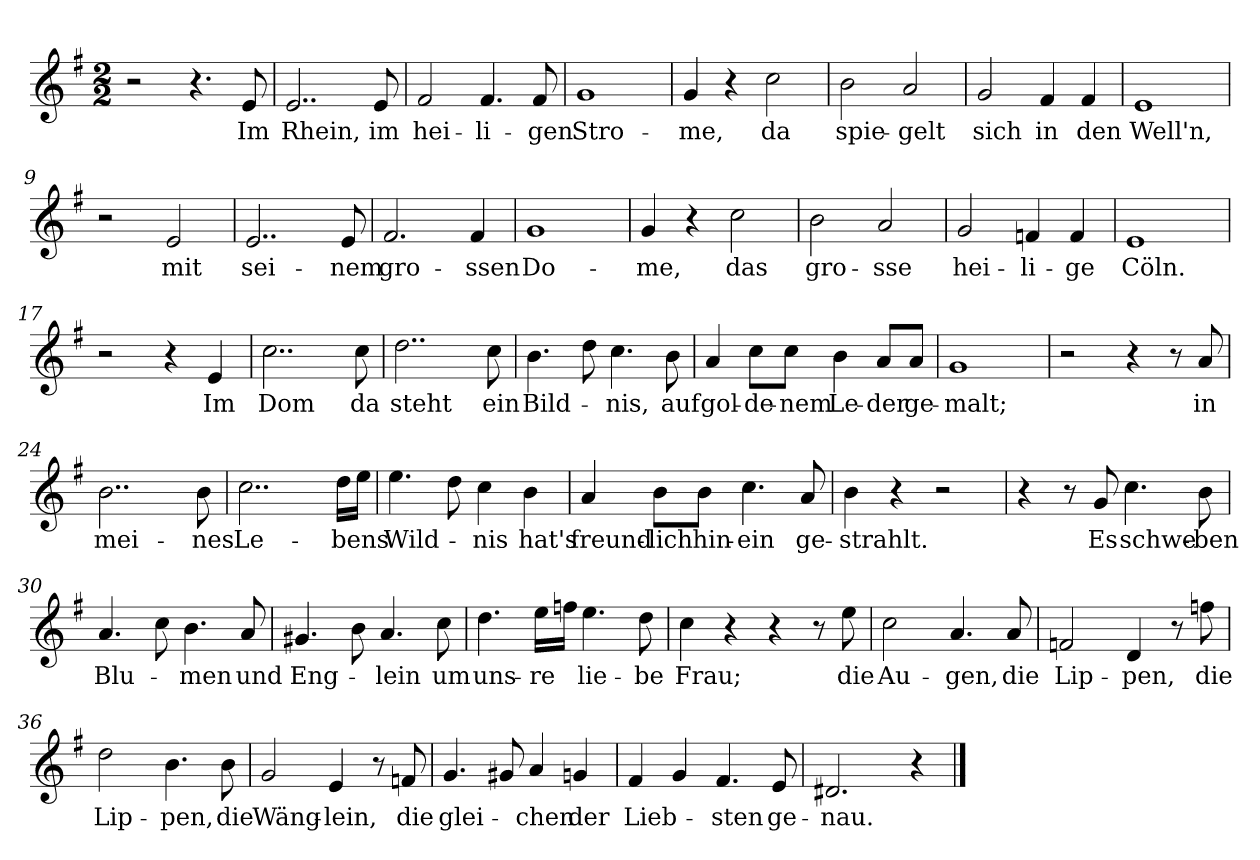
**kern	**text
*part1	*part1
*staff1	*staff1
*clefG2	*
*k[f#]	*
*M2/2	*
=1	=1
2r	.
4.r	.
!	!LO:LY:b
8e/	Im
=2	=2
!	!LO:LY:b
2..e/	Rhein,
!	!LO:LY:b
8e/	im
=3	=3
!	!LO:LY:b
2f#/	hei-
!	!LO:LY:b
4.f#/	-li-
!	!LO:LY:b
8f#/	-gen
=4	=4
!	!LO:LY:b
1g	Stro-
=5	=5
!	!LO:LY:b
4g/	-me,
4r	.
!	!LO:LY:b
2cc\	da
=6	=6
!	!LO:LY:b
2b\	spie-
!	!LO:LY:b
2a/	-gelt
=7	=7
!	!LO:LY:b
2g/	sich
!	!LO:LY:b
4f#/	in
!	!LO:LY:b
4f#/	den
=8	=8
!	!LO:LY:b
1e	Well'n,
=9	=9
2r	.
!	!LO:LY:b
2e/	mit
=10	=10
!	!LO:LY:b
2..e/	sei-
!	!LO:LY:b
8e/	-nem
=11	=11
!	!LO:LY:b
2.f#/	gro-
!	!LO:LY:b
4f#/	-ssen
!!LO:LB:g=z
=12	=12
!	!LO:LY:b
1g	Do-
=13	=13
!	!LO:LY:b
4g/	-me,
4r	.
!	!LO:LY:b
2cc\	das
=14	=14
!	!LO:LY:b
2b\	gro-
!	!LO:LY:b
2a/	-sse
=15	=15
!	!LO:LY:b
2g/	hei-
!	!LO:LY:b
4fn/	-li-
!	!LO:LY:b
4f/	-ge
=16	=16
!	!LO:LY:b
1e	Cöln.
=17	=17
2r	.
4r	.
!	!LO:LY:b
4e/	Im
=18	=18
!	!LO:LY:b
2..cc\	Dom
!	!LO:LY:b
8cc\	da
=19	=19
!	!LO:LY:b
2..dd\	steht
!	!LO:LY:b
8cc\	ein
=20	=20
!	!LO:LY:b
4.b\	Bild-
8dd\	.
!	!LO:LY:b
4.cc\	-nis,
!	!LO:LY:b
8b\	auf
=21	=21
!	!LO:LY:b
4a/	gol-
!	!LO:LY:b
8cc\L	-de-
!	!LO:LY:b
8cc\J	-nem
!	!LO:LY:b
4b\	Le-
!	!LO:LY:b
8a/L	-der
!	!LO:LY:b
8a/J	ge-
=22	=22
!	!LO:LY:b
1g	-malt;
!!LO:LB:g=z
=23	=23
2r	.
4r	.
8r	.
!	!LO:LY:b
8a/	in
=24	=24
!	!LO:LY:b
2..b\	mei-
!	!LO:LY:b
8b\	-nes
=25	=25
!	!LO:LY:b
2..cc\	Le-
!	!LO:LY:b
16dd\LL	-bens
16ee\JJ	.
=26	=26
!	!LO:LY:b
4.ee\	Wild-
8dd\	.
!	!LO:LY:b
4cc\	-nis
!	!LO:LY:b
4b\	hat's
=27	=27
!	!LO:LY:b
4a/	freund-
!	!LO:LY:b
8b\L	-lich
!	!LO:LY:b
8b\J	hin-
!	!LO:LY:b
4.cc\	-ein
!	!LO:LY:b
8a/	ge-
=28	=28
!	!LO:LY:b
4b\	-strahlt.
4r	.
2r	.
=29	=29
4r	.
8r	.
!	!LO:LY:b
8g/	Es
!	!LO:LY:b
4.cc\	schwe-
!	!LO:LY:b
8b\	-ben
=30	=30
!	!LO:LY:b
4.a/	Blu-
8cc\	.
!	!LO:LY:b
4.b\	-men
!	!LO:LY:b
8a/	und
!!LO:LB:g=z
=31	=31
!	!LO:LY:b
4.g#X/	Eng-
8b\	.
!	!LO:LY:b
4.a/	-lein
!	!LO:LY:b
8cc\	um
=32	=32
!	!LO:LY:b
4.dd\	uns-
!	!LO:LY:b
16ee\LL	-re
16ffn\JJ	.
!	!LO:LY:b
4.ee\	lie-
!	!LO:LY:b
8dd\	-be
=33	=33
!	!LO:LY:b
4cc\	Frau;
4r	.
4r	.
8r	.
!	!LO:LY:b
8ee\	die
=34	=34
!	!LO:LY:b
2cc\	Au-
!	!LO:LY:b
4.a/	-gen,
!	!LO:LY:b
8a/	die
=35	=35
!	!LO:LY:b
2fn/	Lip-
!	!LO:LY:b
4d/	-pen,
8r	.
!	!LO:LY:b
8ffn\	die
=36	=36
!	!LO:LY:b
2dd\	Lip-
!	!LO:LY:b
4.b\	-pen,
!	!LO:LY:b
8b\	die
=37	=37
!	!LO:LY:b
2g/	Wäng-
!	!LO:LY:b
4e/	-lein,
8r	.
!	!LO:LY:b
8fn/	die
!!LO:LB:g=z
=38	=38
!	!LO:LY:b
4.g/	glei-
8g#X/	.
!	!LO:LY:b
4a/	-chen
!	!LO:LY:b
4gn/	der
=39	=39
!	!LO:LY:b
4f#/	Lieb-
4g/	.
!	!LO:LY:b
4.f#/	-sten
!	!LO:LY:b
8e/	ge-
=40	=40
!	!LO:LY:b
2.d#X/	-nau.
4r	.
==	==
*-	*-
